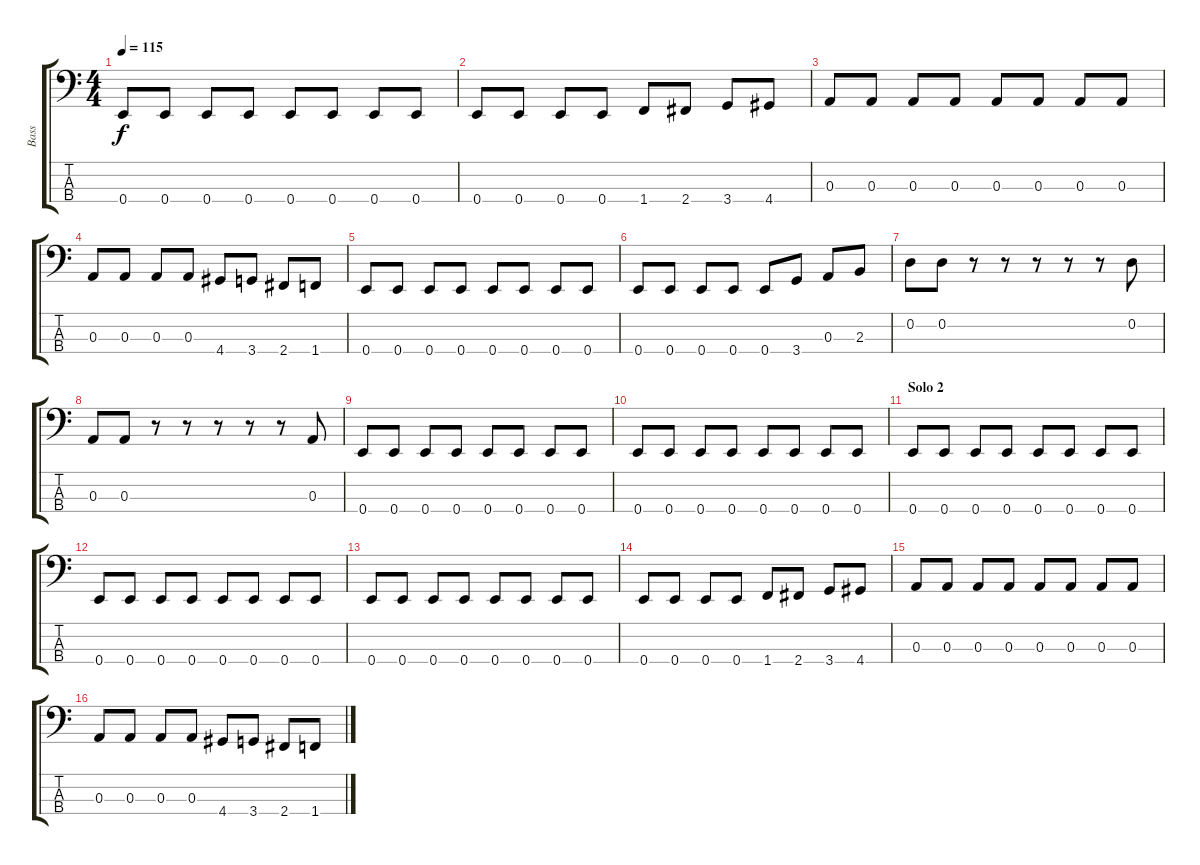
\track ("Bass" "Bass") {instrument electricbasspick}
\staff {score tabs}
\tuning (G2 D2 A1 E1) {hide}
\ts (4 4)
\tempo 115
\clef f4
\ks c
0.4.8{dy f} 0.4.8 0.4.8 0.4.8 0.4.8 0.4.8 0.4.8 0.4.8 |
0.4.8 0.4.8 0.4.8 0.4.8 1.4.8 2.4.8 3.4.8 4.4.8 |
0.3.8 0.3.8 0.3.8 0.3.8 0.3.8 0.3.8 0.3.8 0.3.8 |
0.3.8 0.3.8 0.3.8 0.3.8 4.4.8 3.4.8 2.4.8 1.4.8 |
0.4.8 0.4.8 0.4.8 0.4.8 0.4.8 0.4.8 0.4.8 0.4.8 |
0.4.8 0.4.8 0.4.8 0.4.8 0.4.8 3.4.8 0.3.8 2.3.8 |
0.2.8 0.2.8 r.8 r.8 r.8 r.8 r.8 0.2.8 |
0.3.8 0.3.8 r.8 r.8 r.8 r.8 r.8 0.3.8 |
0.4.8 0.4.8 0.4.8 0.4.8 0.4.8 0.4.8 0.4.8 0.4.8 |
0.4.8 0.4.8 0.4.8 0.4.8 0.4.8 0.4.8 0.4.8 0.4.8 |
\section ("" "Solo 2")
0.4.8 0.4.8 0.4.8 0.4.8 0.4.8 0.4.8 0.4.8 0.4.8 |
0.4.8 0.4.8 0.4.8 0.4.8 0.4.8 0.4.8 0.4.8 0.4.8 |
0.4.8 0.4.8 0.4.8 0.4.8 0.4.8 0.4.8 0.4.8 0.4.8 |
0.4.8 0.4.8 0.4.8 0.4.8 1.4.8 2.4.8 3.4.8 4.4.8 |
0.3.8 0.3.8 0.3.8 0.3.8 0.3.8 0.3.8 0.3.8 0.3.8 |
0.3.8 0.3.8 0.3.8 0.3.8 4.4.8 3.4.8 2.4.8 1.4.8
